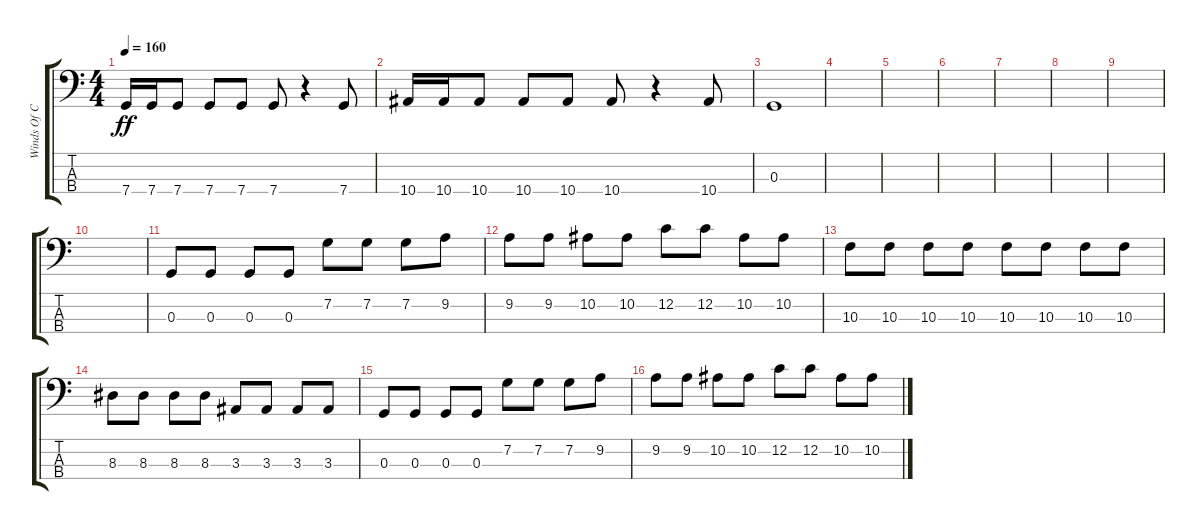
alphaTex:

\track ("Winds Of Connor" "Winds Of C") {instrument electricbassfinger}
\staff {score tabs}
\tuning (F2 C2 G1 C1) {hide}
\ts (4 4)
\tempo 160
\clef f4
\ks c
7.4.16{dy ff} 7.4.16 7.4.8 7.4.8 7.4.8 7.4.8 r.4 7.4.8 |
10.4.16 10.4.16 10.4.8 10.4.8 10.4.8 10.4.8 r.4 10.4.8 |
0.3.1 |
|
|
|
|
|
|
|
0.3.8 0.3.8 0.3.8 0.3.8 7.2.8 7.2.8 7.2.8 9.2.8 |
9.2.8 9.2.8 10.2.8 10.2.8 12.2.8 12.2.8 10.2.8 10.2.8 |
10.3.8 10.3.8 10.3.8 10.3.8 10.3.8 10.3.8 10.3.8 10.3.8 |
8.3.8 8.3.8 8.3.8 8.3.8 3.3.8 3.3.8 3.3.8 3.3.8 |
0.3.8 0.3.8 0.3.8 0.3.8 7.2.8 7.2.8 7.2.8 9.2.8 |
9.2.8 9.2.8 10.2.8 10.2.8 12.2.8 12.2.8 10.2.8 10.2.8
